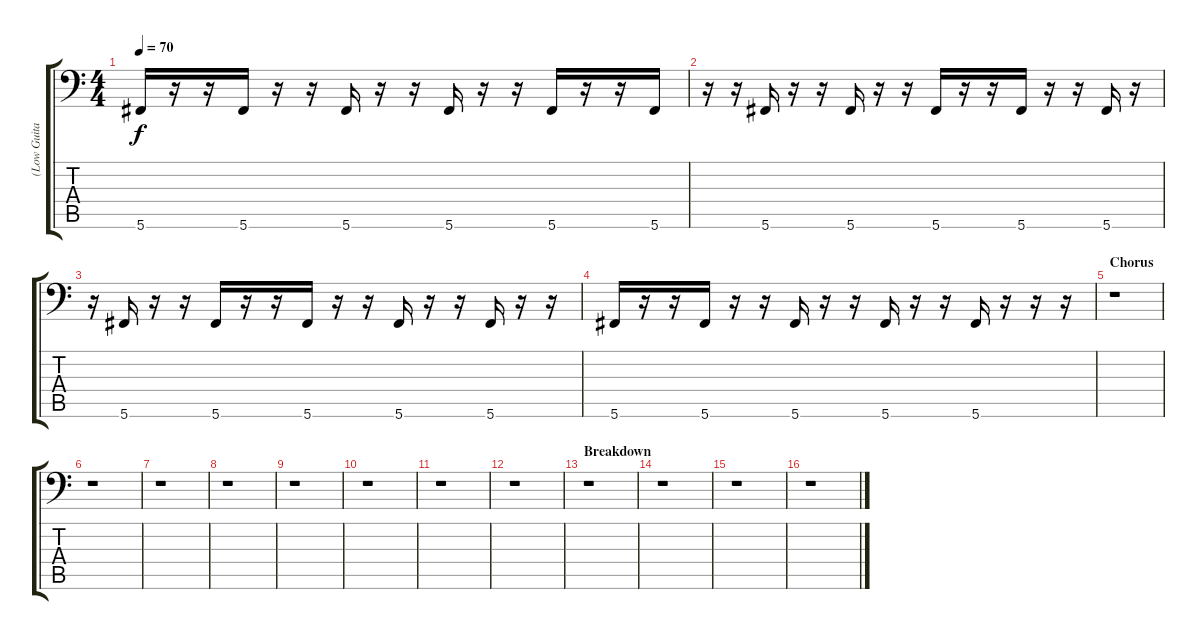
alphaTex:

\track ("(Low Guitar - One octave lower)" "(Low Guita") {instrument overdrivenguitar}
\staff {score tabs}
\tuning (Eb3 Bb2 Gb2 Db2 Ab1 Db1) {hide}
\ts (4 4)
\tempo 70
\clef f4
\ks c
5.6.16{dy f} r.16 r.16 5.6.16 r.16 r.16 5.6.16 r.16 r.16 5.6.16 r.16 r.16 5.6.16 r.16 r.16 5.6.16 |
r.16 r.16 5.6.16 r.16 r.16 5.6.16 r.16 r.16 5.6.16 r.16 r.16 5.6.16 r.16 r.16 5.6.16 r.16 |
r.16 5.6.16 r.16 r.16 5.6.16 r.16 r.16 5.6.16 r.16 r.16 5.6.16 r.16 r.16 5.6.16 r.16 r.16 |
5.6.16 r.16 r.16 5.6.16 r.16 r.16 5.6.16 r.16 r.16 5.6.16 r.16 r.16 5.6.16 r.16 r.16 r.16 |
\section ("" "Chorus")
r.1 |
r.1 |
r.1 |
r.1 |
r.1 |
r.1 |
r.1 |
r.1 |
\section ("" "Breakdown")
r.1 |
r.1 |
r.1 |
r.1
